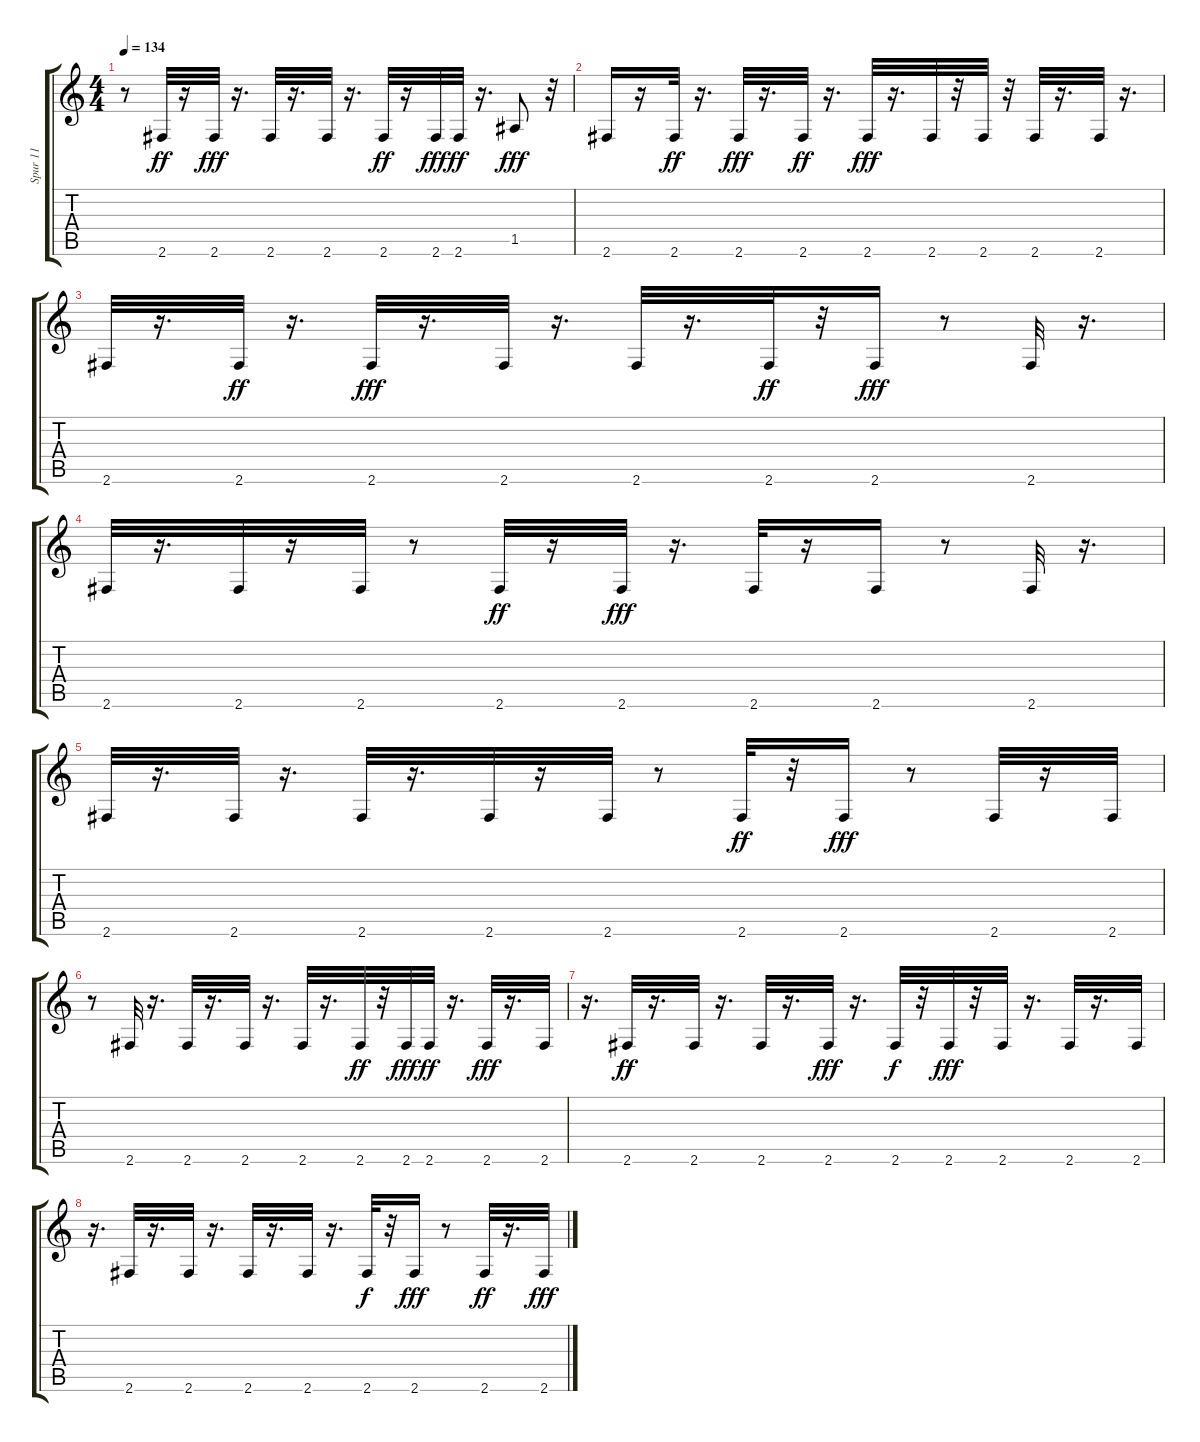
\track ("Spur 11" "Spur 11") {instrument acousticguitarnylon}
\staff {score tabs}
\tuning (E4 B3 G3 D3 A2 E2) {hide}
\ts (4 4)
\tempo 134
\clef g2
\ks c
r.8{dy fff} 2.6.32{dy ff} r.16 2.6.32{dy fff} r.16{d} 2.6.32 r.16{d} 2.6.32 r.16{d} 2.6.32{dy ff} r.16 2.6.32{dy fff} 2.6.32{dy ff} r.16{d} 1.5.8{dy fff} r.32 |
2.6.16 r.16 2.6.32{dy ff} r.16{d} 2.6.32{dy fff} r.16{d} 2.6.32{dy ff} r.16{d} 2.6.32{dy fff} r.16{d} 2.6.32 r.32 2.6.32 r.32 2.6.32 r.16{d} 2.6.32 r.16{d} |
2.6.32 r.16{d} 2.6.32{dy ff} r.16{d} 2.6.32{dy fff} r.16{d} 2.6.32 r.16{d} 2.6.32 r.16{d} 2.6.32{dy ff} r.32 2.6.16{dy fff} r.8 2.6.32 r.16{d} |
2.6.32 r.16{d} 2.6.32 r.16 2.6.32 r.8 2.6.32{dy ff} r.16 2.6.32{dy fff} r.16{d} 2.6.32 r.16 2.6.16 r.8 2.6.32 r.16{d} |
2.6.32 r.16{d} 2.6.32 r.16{d} 2.6.32 r.16{d} 2.6.32 r.16 2.6.32 r.8 2.6.32{dy ff} r.32 2.6.16{dy fff} r.8 2.6.32 r.16 2.6.32 |
r.8 2.6.32 r.16{d} 2.6.32 r.16{d} 2.6.32 r.16{d} 2.6.32 r.16{d} 2.6.32{dy ff} r.32 2.6.32{dy fff} 2.6.32{dy ff} r.16{d} 2.6.32{dy fff} r.16{d} 2.6.32 |
r.16{d} 2.6.32{dy ff} r.16{d} 2.6.32 r.16{d} 2.6.32 r.16{d} 2.6.32{dy fff} r.16{d} 2.6.32{dy f} r.32 2.6.32{dy fff} r.32 2.6.32 r.16{d} 2.6.32 r.16{d} 2.6.32 |
r.16{d} 2.6.32 r.16{d} 2.6.32 r.16{d} 2.6.32 r.16{d} 2.6.32 r.16{d} 2.6.32{dy f} r.32 2.6.16{dy fff} r.8 2.6.32{dy ff} r.16{d} 2.6.32{dy fff}
